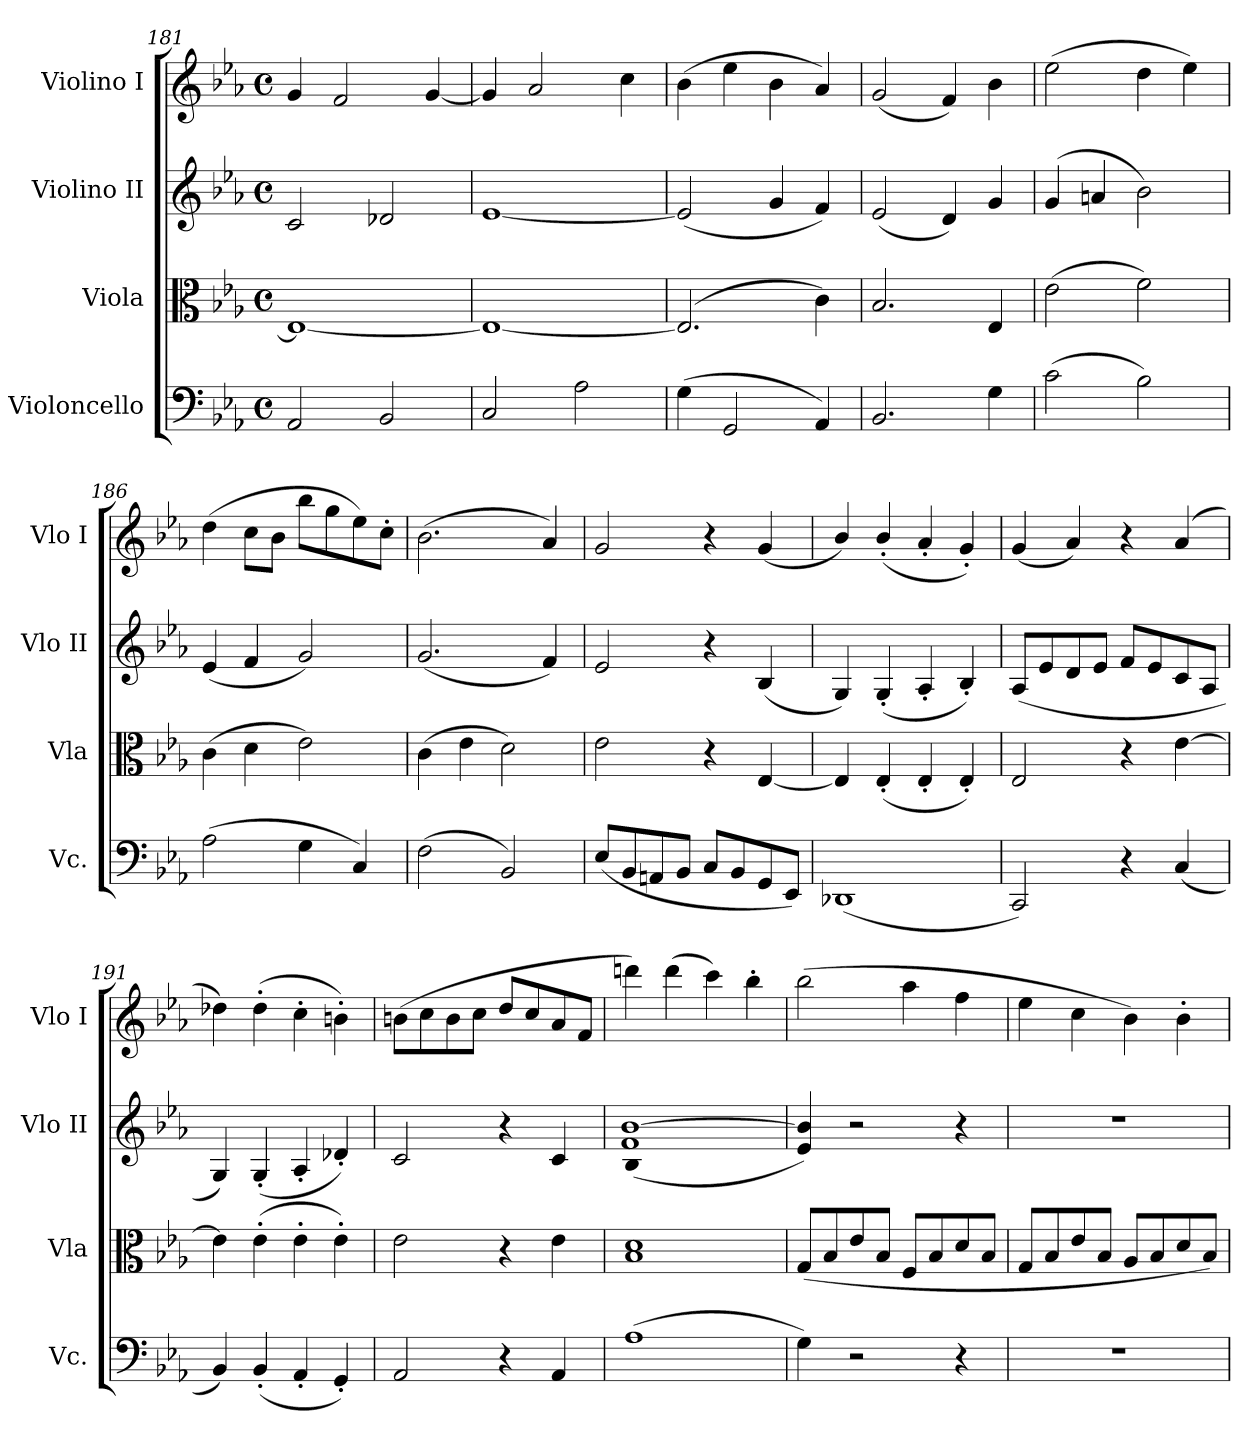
**kern	**kern	**kern	**kern
*part4	*part3	*part2	*part1
*staff4	*staff3	*staff2	*staff1
*I"Violoncello	*I"Viola	*I"Violino II	*I"Violino I
*I'Vc.	*I'Vla	*I'Vlo II	*I'Vlo I
*clefF4	*clefC3	*clefG2	*clefG2
*k[b-e-a-]	*k[b-e-a-]	*k[b-e-a-]	*k[b-e-a-]
*M4/4	*M4/4	*M4/4	*M4/4
*met(c)	*met(c)	*met(c)	*met(c)
=181	=181	=181	=181
2AA-/	1E-_	2c/	4g/
.	.	.	2f/
2BB-/	.	2d-X/	.
.	.	.	[4g/
=182	=182	=182	=182
2C/	1E-_	[1e-	4g/]
.	.	.	2a-/
2A-\	.	.	.
.	.	.	4cc\
=183	=183	=183	=183
(>4G\	(>2.E-/]	(2e-/]	(>4b-\
2GG/	.	.	4ee-\
.	.	4g/	4b-\
4AA-/)	4c\)	4f/)	4a-/)
=184	=184	=184	=184
2.BB-/	2.B-/	(2e-/	(2g/
.	.	4d/)	4f/)
4G\	4E-/	4g/	4b-\
=185	=185	=185	=185
(>2c\	(>2e-\	(>4g/	(>2ee-\
.	.	4an/	.
2B-\)	2f\)	2b-\)	4dd\
.	.	.	4ee-\)
=186	=186	=186	=186
(>2A-\	(>4c\	(4e-/	(>4dd\
.	4d\	4f/	8cc\L
.	.	.	8b-\J
4G\	2e-\)	2g/)	8bb-\L
.	.	.	8gg\
4C/)	.	.	8ee-\)
.	.	.	8cc'\J
=187	=187	=187	=187
(>2F\	(>4c\	(2.g/	(>2.b-\
.	4e-\	.	.
2BB-/)	2d\)	.	.
.	.	4f/)	4a-/)
=188	=188	=188	=188
(8E-/L	2e-\	2e-/	2g/
8BB-/	.	.	.
8AAn/	.	.	.
8BB-/J	.	.	.
8C/L	4r	4r	4r
8BB-/	.	.	.
8GG/	[4E-/	(4B-/	(4g/
8EE-/J)	.	.	.
=189	=189	=189	=189
(1DD-X	4E-/]	4G/)	4b-/)
.	(4E-'/	(4G'/	(4b-'/
.	4E-'/	4A-'/	4a-'/
.	4E-'/)	4B-'/)	4g'/)
!!LO:PB:g=z
=190	=190	=190	=190
2CC/)	2E-/	(8A-/L	(4g/
.	.	8e-/	.
.	.	8d/	4a-/)
.	.	8e-/J	.
4r	4r	8f/L	4r
.	.	8e-/	.
(4C/	[4e-\	8c/	(4a-/
.	.	8A-/J	.
=191	=191	=191	=191
4BB-/)	4e-\]	4G/)	4dd-X\)
(4BB-'/	(>4e-'\	(4G'/	(>4dd-'\
4AA-'/	4e-'\	4A-'/	4cc'\
4GG'/)	4e-'\)	4d-X'/)	4bn'\)
=192	=192	=192	=192
2AA-/	2e-\	2c/	(>8bn\L
.	.	.	8cc\
.	.	.	8b\
.	.	.	8cc\J
4r	4r	4r	8dd/L
.	.	.	8cc/
4AA-/	4e-\	4c/	8a-/
.	.	.	8f/J
=193	=193	=193	=193
!	!	!LO:N:n=1:head=solid	!
(>1A-	1B- 1d	(>1B- 1f [1b-	4dddn\)
.	.	.	(>4ddd\
.	.	.	4ccc\)
.	.	.	4bb-'\
=194	=194	=194	=194
4G\)	(>8G/L	4e-/ 4b-/])	(>2bb-\
.	8B-/	.	.
2r	8e-/	2r	.
.	8B-/J	.	.
.	8F/L	.	4aa-\
.	8B-/	.	.
4r	8d/	4r	4ff\
.	8B-/J	.	.
=195	=195	=195	=195
1r	8G/L	1r	4ee-\
.	8B-/	.	.
.	8e-/	.	4cc\
.	8B-/J	.	.
.	8A-/L	.	4b-\)
.	8B-/	.	.
.	8d/	.	4b-'\
.	8B-/J)	.	.
=	=	=	=
*-	*-	*-	*-
